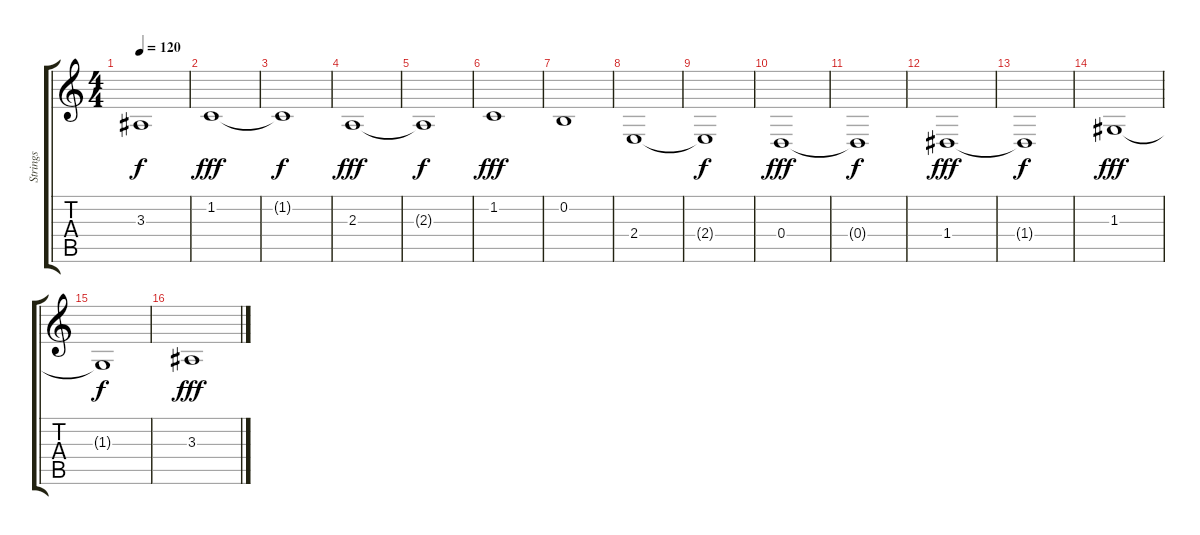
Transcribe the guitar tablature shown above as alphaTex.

\track ("Strings" "Strings") {instrument stringensemble1}
\staff {score tabs}
\tuning (E4 B3 G3 D3 A2 E2) {hide}
\ts (4 4)
\tempo 120
\clef g2
\ks c
3.3{t}.1{dy f} |
1.2.1{dy fff} |
1.2{t}.1{dy f} |
2.3.1{dy fff} |
2.3{t}.1{dy f} |
1.2.1{dy fff} |
0.2.1 |
2.4.1 |
2.4{t}.1{dy f} |
0.4.1{dy fff} |
0.4{t}.1{dy f} |
1.4.1{dy fff} |
1.4{t}.1{dy f} |
1.3.1{dy fff} |
1.3{t}.1{dy f} |
3.3.1{dy fff}
